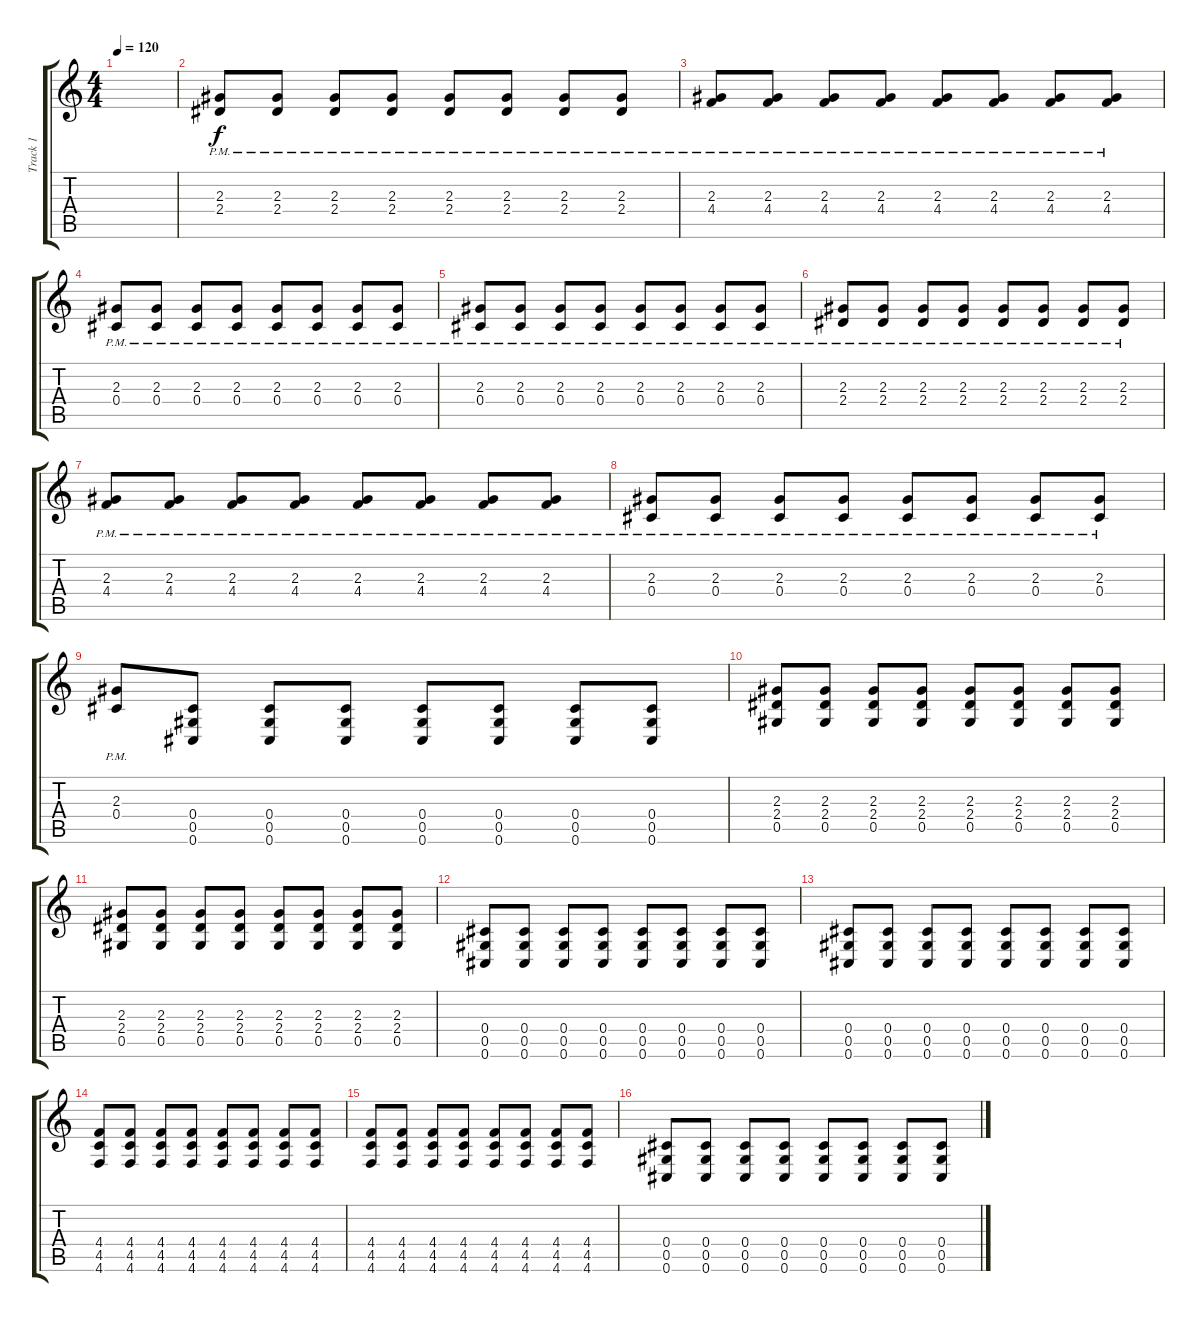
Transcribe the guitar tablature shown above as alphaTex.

\track ("Track 1" "Track 1") {instrument overdrivenguitar}
\staff {score tabs}
\tuning (Eb4 Bb3 Gb3 Db3 Ab2 Db2) {hide}
\ts (4 4)
\tempo 120
\clef g2
\ks c
|
(2.3{pm} 2.4{pm}).8 (2.3{pm} 2.4{pm}).8 (2.3{pm} 2.4{pm}).8 (2.3{pm} 2.4{pm}).8 (2.3{pm} 2.4{pm}).8 (2.3{pm} 2.4{pm}).8 (2.3{pm} 2.4{pm}).8 (2.3{pm} 2.4{pm}).8 |
(2.3{pm} 4.4{pm}).8 (2.3{pm} 4.4{pm}).8 (2.3{pm} 4.4{pm}).8 (2.3{pm} 4.4{pm}).8 (2.3{pm} 4.4{pm}).8 (2.3{pm} 4.4{pm}).8 (2.3{pm} 4.4{pm}).8 (2.3{pm} 4.4{pm}).8 |
(2.3{pm} 0.4{pm}).8 (2.3{pm} 0.4{pm}).8 (2.3{pm} 0.4{pm}).8 (2.3{pm} 0.4{pm}).8 (2.3{pm} 0.4{pm}).8 (2.3{pm} 0.4{pm}).8 (2.3{pm} 0.4{pm}).8 (2.3{pm} 0.4{pm}).8 |
(2.3{pm} 0.4{pm}).8 (2.3{pm} 0.4{pm}).8 (2.3{pm} 0.4{pm}).8 (2.3{pm} 0.4{pm}).8 (2.3{pm} 0.4{pm}).8 (2.3{pm} 0.4{pm}).8 (2.3{pm} 0.4{pm}).8 (2.3{pm} 0.4{pm}).8 |
(2.3{pm} 2.4{pm}).8 (2.3{pm} 2.4{pm}).8 (2.3{pm} 2.4{pm}).8 (2.3{pm} 2.4{pm}).8 (2.3{pm} 2.4{pm}).8 (2.3{pm} 2.4{pm}).8 (2.3{pm} 2.4{pm}).8 (2.3{pm} 2.4{pm}).8 |
(2.3{pm} 4.4{pm}).8 (2.3{pm} 4.4{pm}).8 (2.3{pm} 4.4{pm}).8 (2.3{pm} 4.4{pm}).8 (2.3{pm} 4.4{pm}).8 (2.3{pm} 4.4{pm}).8 (2.3{pm} 4.4{pm}).8 (2.3{pm} 4.4{pm}).8 |
(2.3{pm} 0.4{pm}).8 (2.3{pm} 0.4{pm}).8 (2.3{pm} 0.4{pm}).8 (2.3{pm} 0.4{pm}).8 (2.3{pm} 0.4{pm}).8 (2.3{pm} 0.4{pm}).8 (2.3{pm} 0.4{pm}).8 (2.3{pm} 0.4{pm}).8 |
(2.3{pm} 0.4{pm}).8 (0.4 0.5 0.6).8 (0.4 0.5 0.6).8 (0.4 0.5 0.6).8 (0.4 0.5 0.6).8 (0.4 0.5 0.6).8 (0.4 0.5 0.6).8 (0.4 0.5 0.6).8 |
(2.3 2.4 0.5).8 (2.3 2.4 0.5).8 (2.3 2.4 0.5).8 (2.3 2.4 0.5).8 (2.3 2.4 0.5).8 (2.3 2.4 0.5).8 (2.3 2.4 0.5).8 (2.3 2.4 0.5).8 |
(2.3 2.4 0.5).8 (2.3 2.4 0.5).8 (2.3 2.4 0.5).8 (2.3 2.4 0.5).8 (2.3 2.4 0.5).8 (2.3 2.4 0.5).8 (2.3 2.4 0.5).8 (2.3 2.4 0.5).8 |
(0.4 0.5 0.6).8 (0.4 0.5 0.6).8 (0.4 0.5 0.6).8 (0.4 0.5 0.6).8 (0.4 0.5 0.6).8 (0.4 0.5 0.6).8 (0.4 0.5 0.6).8 (0.4 0.5 0.6).8 |
(0.4 0.5 0.6).8 (0.4 0.5 0.6).8 (0.4 0.5 0.6).8 (0.4 0.5 0.6).8 (0.4 0.5 0.6).8 (0.4 0.5 0.6).8 (0.4 0.5 0.6).8 (0.4 0.5 0.6).8 |
(4.4 4.5 4.6).8 (4.4 4.5 4.6).8 (4.4 4.5 4.6).8 (4.4 4.5 4.6).8 (4.4 4.5 4.6).8 (4.4 4.5 4.6).8 (4.4 4.5 4.6).8 (4.4 4.5 4.6).8 |
(4.4 4.5 4.6).8 (4.4 4.5 4.6).8 (4.4 4.5 4.6).8 (4.4 4.5 4.6).8 (4.4 4.5 4.6).8 (4.4 4.5 4.6).8 (4.4 4.5 4.6).8 (4.4 4.5 4.6).8 |
(0.4 0.5 0.6).8 (0.4 0.5 0.6).8 (0.4 0.5 0.6).8 (0.4 0.5 0.6).8 (0.4 0.5 0.6).8 (0.4 0.5 0.6).8 (0.4 0.5 0.6).8 (0.4 0.5 0.6).8
